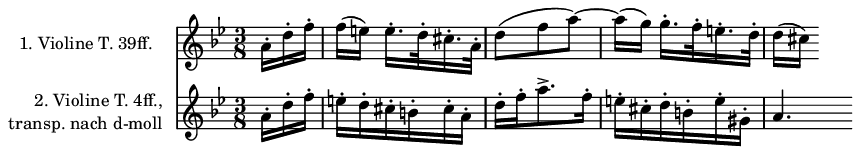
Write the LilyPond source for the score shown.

\version "2.19.61"
\version "2.19.61"
\language "deutsch"

\header {
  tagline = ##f
}

\paper {
  paper-width = 147\mm
  line-width = 147\mm
  top-margin = 0
  bottom-margin = 0
  
  page-breaking = #ly:one-page-breaking

  #(define fonts
    (set-global-fonts
     #:roman "LMRoman10"
     #:factor (/ staff-height pt 20)
    ))
}

\layout {
  \context {
    \Staff
    %\override TextScript.font-shape = #'italic
  }
}


#(set-global-staff-size 15)

\layout { indent = 30 }

global = {
  \key b \major
  \time 3/8
  \partial 8.
}

<<
\new Staff \with {
  instrumentName = "1. Violine T. 39ff."
}
\relative {
  \global
  a'16-. d-. f-.
  f( e) e16.-.[ d32-. cis16.-. a32-.]
  d8( f a)~
  16( g) g16.-.[ f32-. e16.-. d32-.]
  d16([ cis)]
}
\new Staff \with {
  instrumentName = \markup {
    \right-column {
      "2. Violine T. 4ff.,"
      "transp. nach d-moll"
    }
  }
}
\relative {
  \global
  a'16-. d-. f-.
  e-. d-. cis-. h-. cis-. a-.
  d-. f-. a8.-> f16-.
  e-. cis-. d-. h-. e-. gis,-.
  a4.*5/6
}
>>